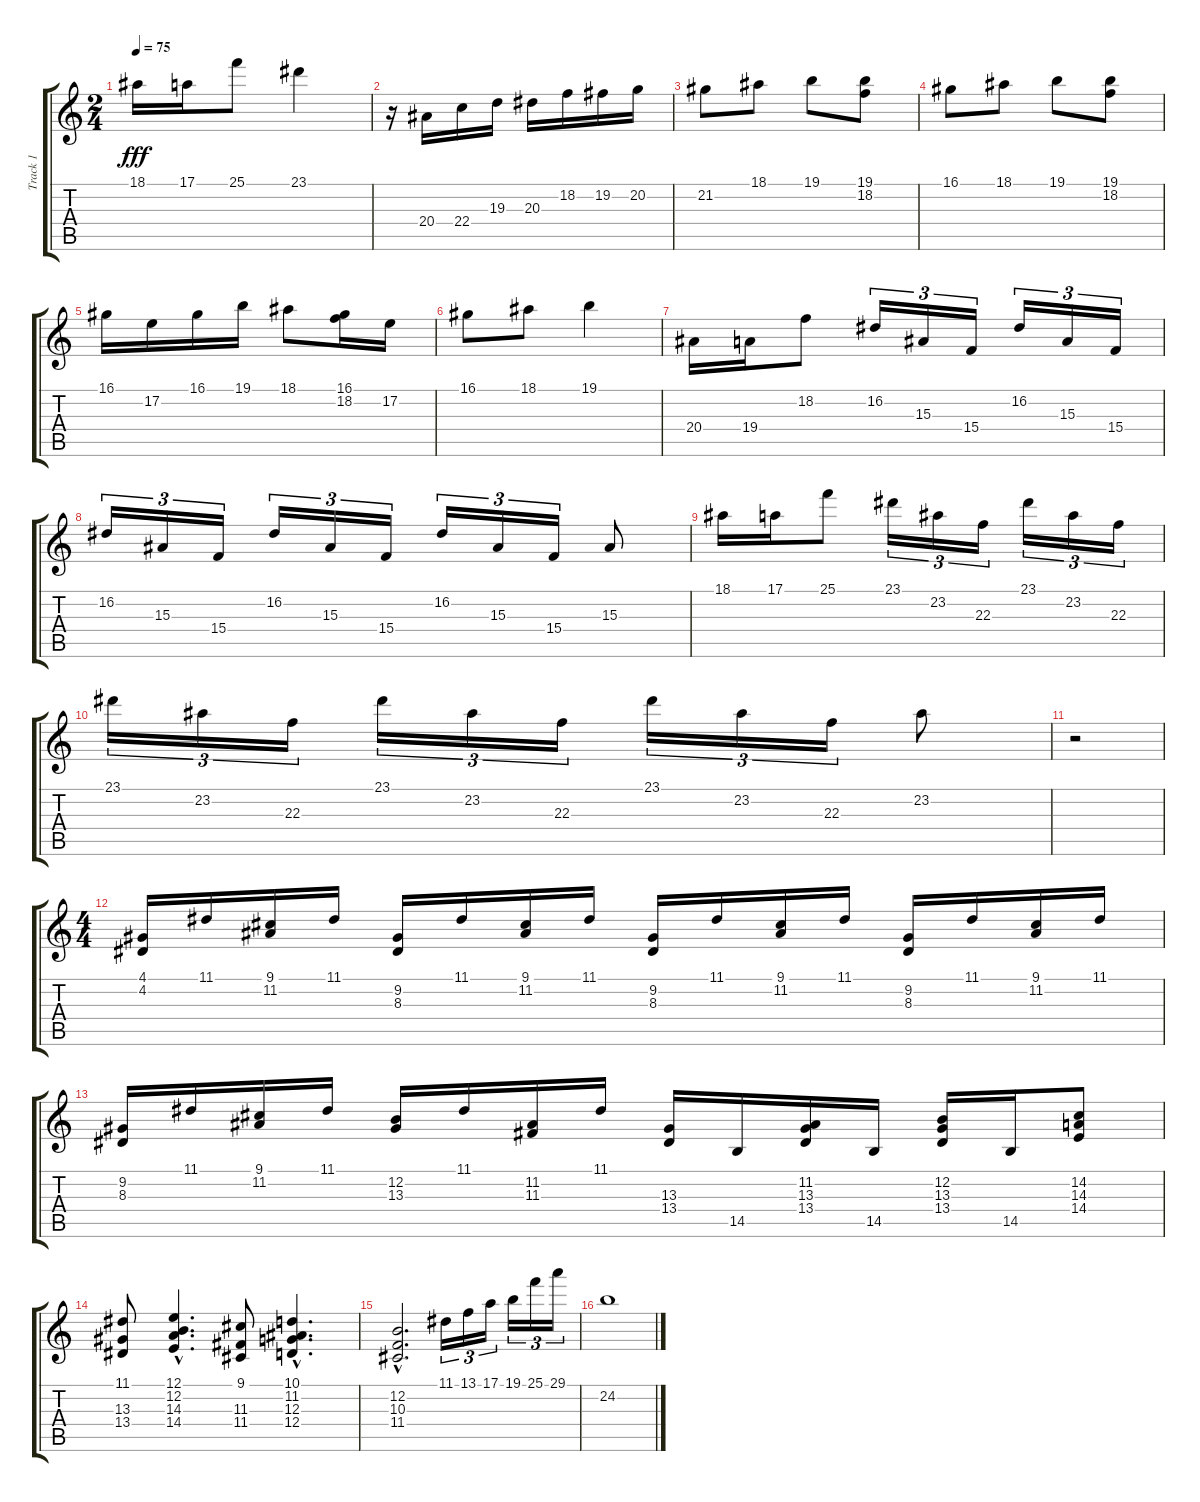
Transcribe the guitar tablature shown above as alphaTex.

\track ("Track 1" "Track 1") {instrument acousticgrandpiano}
\staff {score tabs}
\tuning (E4 B3 G3 D3 A2 E2) {hide}
\ts (2 4)
\tempo 75
\clef g2
\ks c
18.1.16{dy fff} 17.1.16 25.1.8 23.1.4 |
r.16 20.4.16 22.4.16 19.3.16 20.3.16 18.2.16 19.2.16 20.2.16 |
21.2.8 18.1.8 19.1.8 (19.1 18.2).8 |
16.1.8 18.1.8 19.1.8 (19.1 18.2).8 |
16.1.16 17.2.16 16.1.16 19.1.16 18.1.8 (16.1 18.2).16 17.2.16 |
16.1.8 18.1.8 19.1.4 |
20.4.16 19.4.16 18.2.8 16.2.16{tu (3 2)} 15.3.16{tu (3 2)} 15.4.16{tu (3 2)} 16.2.16{tu (3 2)} 15.3.16{tu (3 2)} 15.4.16{tu (3 2)} |
16.2.16{tu (3 2)} 15.3.16{tu (3 2)} 15.4.16{tu (3 2)} 16.2.16{tu (3 2)} 15.3.16{tu (3 2)} 15.4.16{tu (3 2)} 16.2.16{tu (3 2)} 15.3.16{tu (3 2)} 15.4.16{tu (3 2)} 15.3.8 |
18.1.16 17.1.16 25.1.8 23.1.16{tu (3 2)} 23.2.16{tu (3 2)} 22.3.16{tu (3 2)} 23.1.16{tu (3 2)} 23.2.16{tu (3 2)} 22.3.16{tu (3 2)} |
23.1.16{tu (3 2)} 23.2.16{tu (3 2)} 22.3.16{tu (3 2)} 23.1.16{tu (3 2)} 23.2.16{tu (3 2)} 22.3.16{tu (3 2)} 23.1.16{tu (3 2)} 23.2.16{tu (3 2)} 22.3.16{tu (3 2)} 23.2.8 |
r.2 |
\ts (4 4)
(4.1 4.2).16 11.1.16 (9.1 11.2).16 11.1.16 (9.2 8.3).16 11.1.16 (9.1 11.2).16 11.1.16 (9.2 8.3).16 11.1.16 (9.1 11.2).16 11.1.16 (9.2 8.3).16 11.1.16 (9.1 11.2).16 11.1.16 |
(9.2 8.3).16 11.1.16 (9.1 11.2).16 11.1.16 (12.2 13.3).16 11.1.16 (11.2 11.3).16 11.1.16 (13.3 13.4).16 14.5.16 (11.2 13.3 13.4).16 14.5.16 (12.2 13.3 13.4).16 14.5.16 (14.2 14.3 14.4).8 |
(11.1 13.3 13.4).8 (12.1{hac} 12.2{hac} 14.3{hac} 14.4{hac}).4{d} (9.1 11.3 11.4).8 (10.1{hac} 11.2{hac} 12.3{hac} 12.4{hac}).4{d} |
(12.2{hac} 10.3{hac} 11.4{hac}).2{d} 11.1.16{tu (3 2)} 13.1.16{tu (3 2)} 17.1.16{tu (3 2)} 19.1.16{tu (3 2)} 25.1.16{tu (3 2)} 29.1.16{tu (3 2)} |
24.2.1
